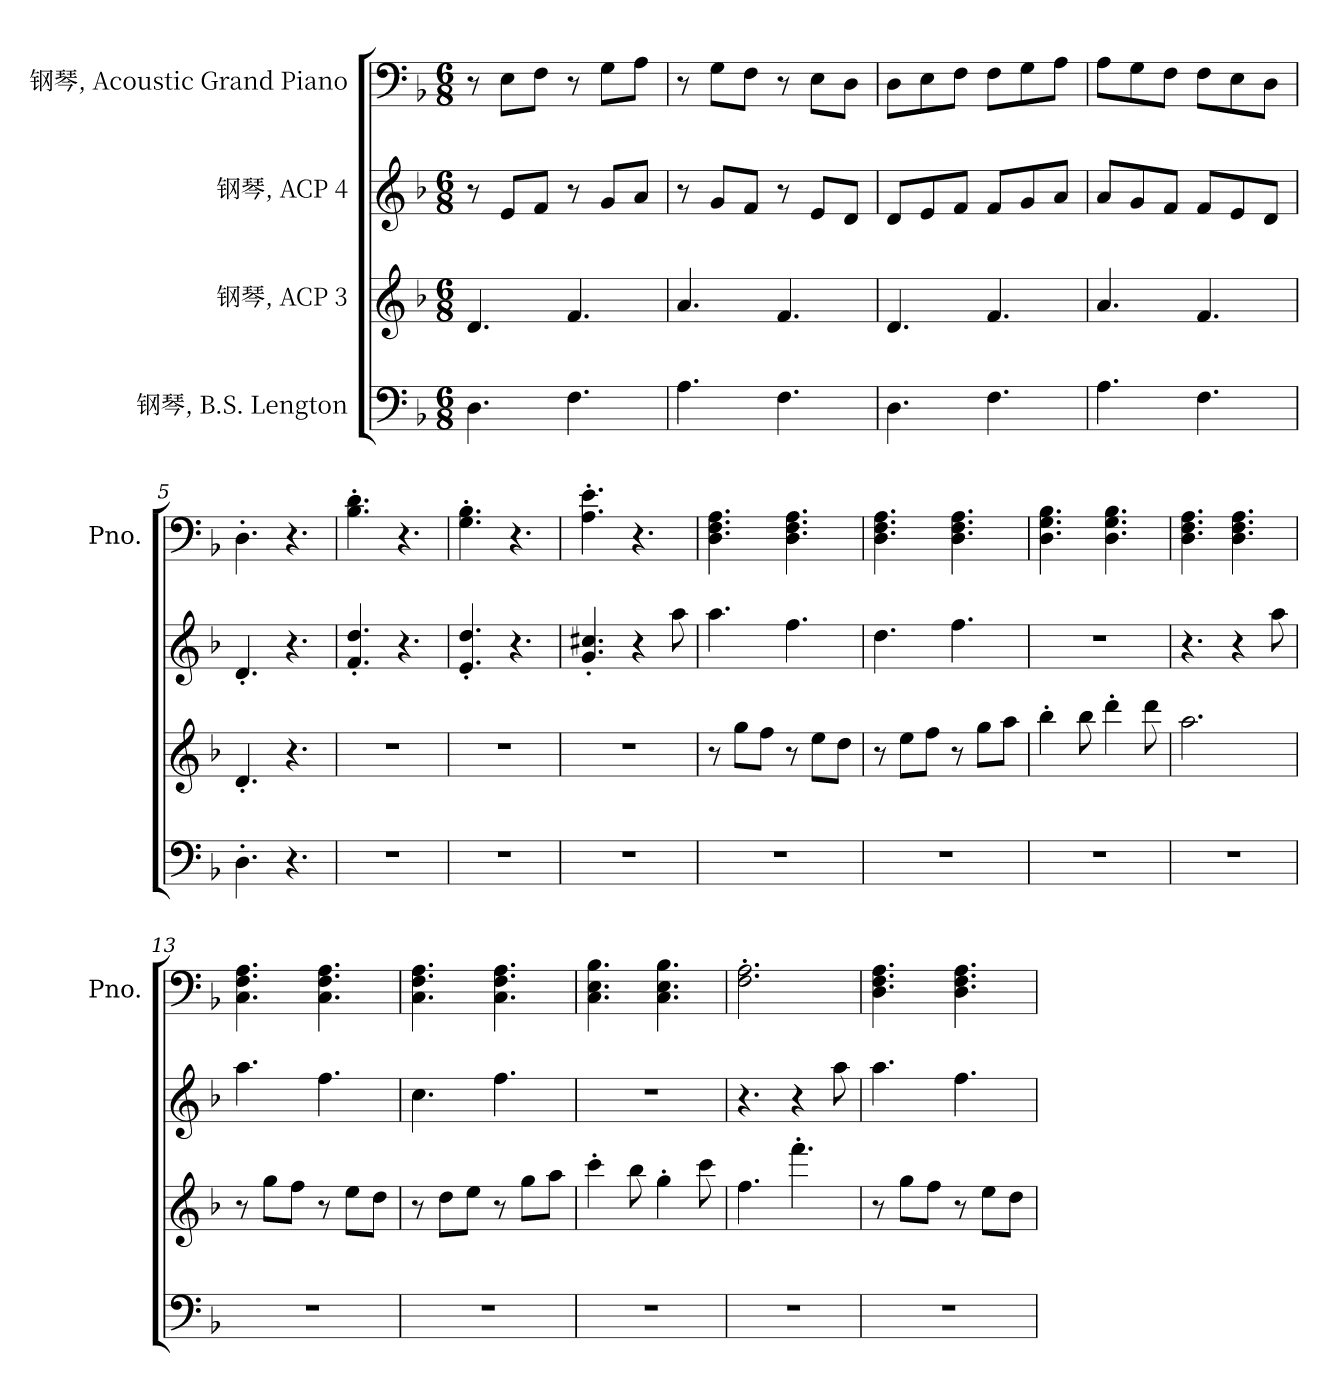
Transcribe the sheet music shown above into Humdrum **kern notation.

**kern	**kern	**kern	**kern
*part4	*part3	*part2	*part1
*staff4	*staff3	*staff2	*staff1
*I"钢琴, B.S. Lengton	*I"钢琴, ACP 3	*I"钢琴, ACP 4	*I"钢琴, Acoustic Grand Piano
*	*	*	*I'Pno.
*clefF4	*clefG2	*clefG2	*clefF4
*k[b-]	*k[b-]	*k[b-]	*k[b-]
*M6/8	*M6/8	*M6/8	*M6/8
*MM176	*MM176	*MM176	*MM176
=1	=1	=1	=1
4.D\	4.d/	8r	8r
.	.	8e/L	8E\L
.	.	8f/J	8F\J
4.F\	4.f/	8r	8r
.	.	8g/L	8G\L
.	.	8a/J	8A\J
=2	=2	=2	=2
4.A\	4.a/	8r	8r
.	.	8g/L	8G\L
.	.	8f/J	8F\J
4.F\	4.f/	8r	8r
.	.	8e/L	8E\L
.	.	8d/J	8D\J
=3	=3	=3	=3
4.D\	4.d/	8d/L	8D\L
.	.	8e/	8E\
.	.	8f/J	8F\J
4.F\	4.f/	8f/L	8F\L
.	.	8g/	8G\
.	.	8a/J	8A\J
=4	=4	=4	=4
4.A\	4.a/	8a/L	8A\L
.	.	8g/	8G\
.	.	8f/J	8F\J
4.F\	4.f/	8f/L	8F\L
.	.	8e/	8E\
.	.	8d/J	8D\J
=5	=5	=5	=5
4.D'\	4.d'/	4.d'/	4.D'\
4.r	4.r	4.r	4.r
!!LO:LB:g=z
=6	=6	=6	=6
2.r	2.r	4.f/' 4.dd/'	4.B-\' 4.d\'
.	.	4.r	4.r
=7	=7	=7	=7
2.r	2.r	4.e/' 4.dd/'	4.G\' 4.B-\'
.	.	4.r	4.r
=8	=8	=8	=8
2.r	2.r	4.g/' 4.cc#X/'	4.A\' 4.e\'
.	.	4r	4.r
.	.	8aa\	.
=9	=9	=9	=9
2.r	8r	4.aa\	4.D\ 4.F\ 4.A\
.	8gg\L	.	.
.	8ff\J	.	.
.	8r	4.ff\	4.D\ 4.F\ 4.A\
.	8ee\L	.	.
.	8dd\J	.	.
=10	=10	=10	=10
2.r	8r	4.dd\	4.D\ 4.F\ 4.A\
.	8ee\L	.	.
.	8ff\J	.	.
.	8r	4.ff\	4.D\ 4.F\ 4.A\
.	8gg\L	.	.
.	8aa\J	.	.
=11	=11	=11	=11
2.r	4bb-'\	2.r	4.D\ 4.G\ 4.B-\
.	8bb-\	.	.
.	4ddd'\	.	4.D\ 4.G\ 4.B-\
.	8ddd\	.	.
=12	=12	=12	=12
2.r	2.aa\	4.r	4.D\ 4.F\ 4.A\
.	.	4r	4.D\ 4.F\ 4.A\
.	.	8aa\	.
=13	=13	=13	=13
2.r	8r	4.aa\	4.C\ 4.F\ 4.A\
.	8gg\L	.	.
.	8ff\J	.	.
.	8r	4.ff\	4.C\ 4.F\ 4.A\
.	8ee\L	.	.
.	8dd\J	.	.
!!LO:LB:g=z
=14	=14	=14	=14
2.r	8r	4.cc\	4.C\ 4.F\ 4.A\
.	8dd\L	.	.
.	8ee\J	.	.
.	8r	4.ff\	4.C\ 4.F\ 4.A\
.	8gg\L	.	.
.	8aa\J	.	.
=15	=15	=15	=15
2.r	4ccc'\	2.r	4.C\ 4.E\ 4.B-\
.	8bb-\	.	.
.	4gg'\	.	4.C\ 4.E\ 4.B-\
.	8ccc\	.	.
=16	=16	=16	=16
2.r	4.ff\	4.r	2.F\' 2.A\'
.	4.fff'\	4r	.
.	.	8aa\	.
=17	=17	=17	=17
2.r	8r	4.aa\	4.D\ 4.F\ 4.A\
.	8gg\L	.	.
.	8ff\J	.	.
.	8r	4.ff\	4.D\ 4.F\ 4.A\
.	8ee\L	.	.
.	8dd\J	.	.
=	=	=	=
*-	*-	*-	*-
